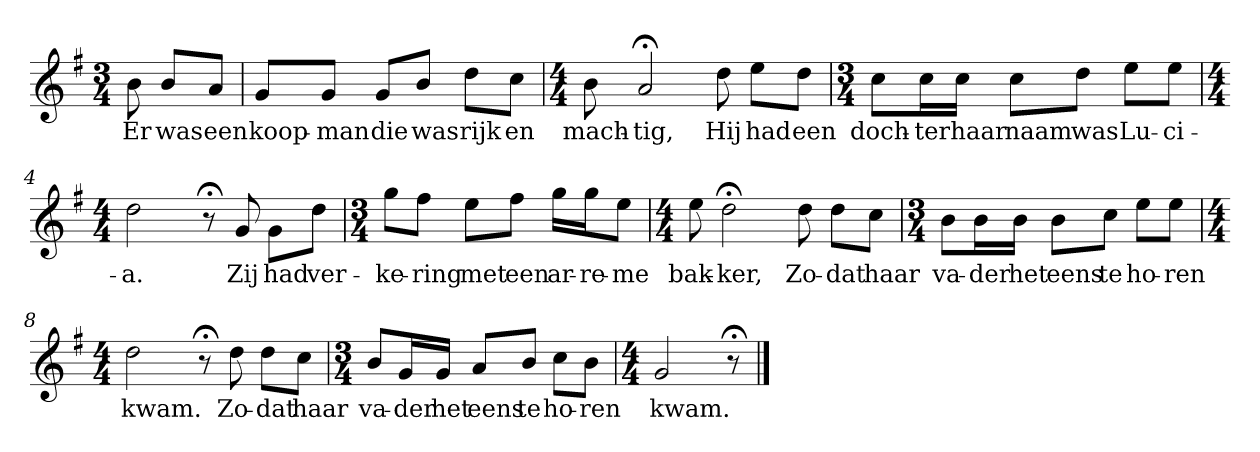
**kern	**text
*part1	*part1
*staff1	*staff1
*k[f#]	*
*G:	*
*M3/4	*
*MM120	*
=	=
8b	Er
8bL	was
8aJ	een
=1	=1
8gL	koop-
8gJ	-man
8gL	die
8bJ	was
8ddL	rijk
8ccJ	en
=2	=2
*M4/4	*
8b	mach-
2a;<	-tig,
8dd	Hij
8eeL	had
8ddJ	een
=3	=3
*M3/4	*
8ccL	doch-
16ccL	-ter
16ccJJ	haar
8ccL	naam
8ddJ	was
8eeL	Lu-
8eeJ	-ci-
=4	=4
*M4/4	*
2dd	-a.
8r;<	.
8g	Zij
8gL	had
8ddJ	ver-
=5	=5
*M3/4	*
8ggL	-ke-
8ff#J	-ring
8eeL	met
8ff#J	een
16ggLL	ar-
16ggJ	-re-
8eeJ	-me
=6	=6
*M4/4	*
8ee	bak-
2dd;<	-ker,
8dd	Zo-
8ddL	-dat
8ccJ	haar
=7	=7
*M3/4	*
8bL	va-
16bL	-der
16bJJ	het
8bL	eens
8ccJ	te
8eeL	ho-
8eeJ	-ren
=8	=8
*M4/4	*
2dd	kwam.
8r;<	.
8dd	Zo-
8ddL	-dat
8ccJ	haar
=9	=9
*M3/4	*
8bL	va-
16gL	-der
16gJJ	het
8aL	eens
8bJ	te
8ccL	ho-
8bJ	-ren
=10	=10
*M4/4	*
2g	kwam.
8r;<	.
==	==
*-	*-
